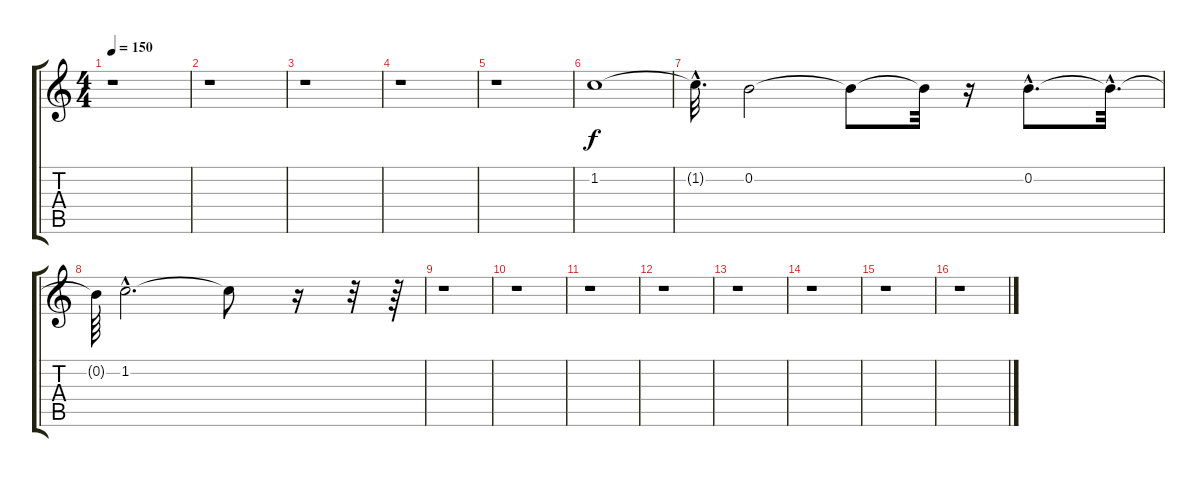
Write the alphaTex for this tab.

\track "" {instrument acousticguitarnylon}
\staff {score tabs}
\tuning (E4 B3 G3 D3 A2 E2) {hide}
\ts (4 4)
\tempo 150
\clef g2
\ks c
r.1{dy f} |
r.1 |
r.1 |
r.1 |
r.1 |
1.2.1 |
1.2{hac t}.32{d} 0.2.2 0.2{t}.8 0.2{t}.32 r.16 0.2{hac}.8{d} 0.2{hac t}.32{d} |
0.2{t}.64 1.2{hac}.2{d} 1.2{t}.8 r.16 r.32 r.64 |
r.1 |
r.1 |
r.1 |
r.1 |
r.1 |
r.1 |
r.1 |
r.1
